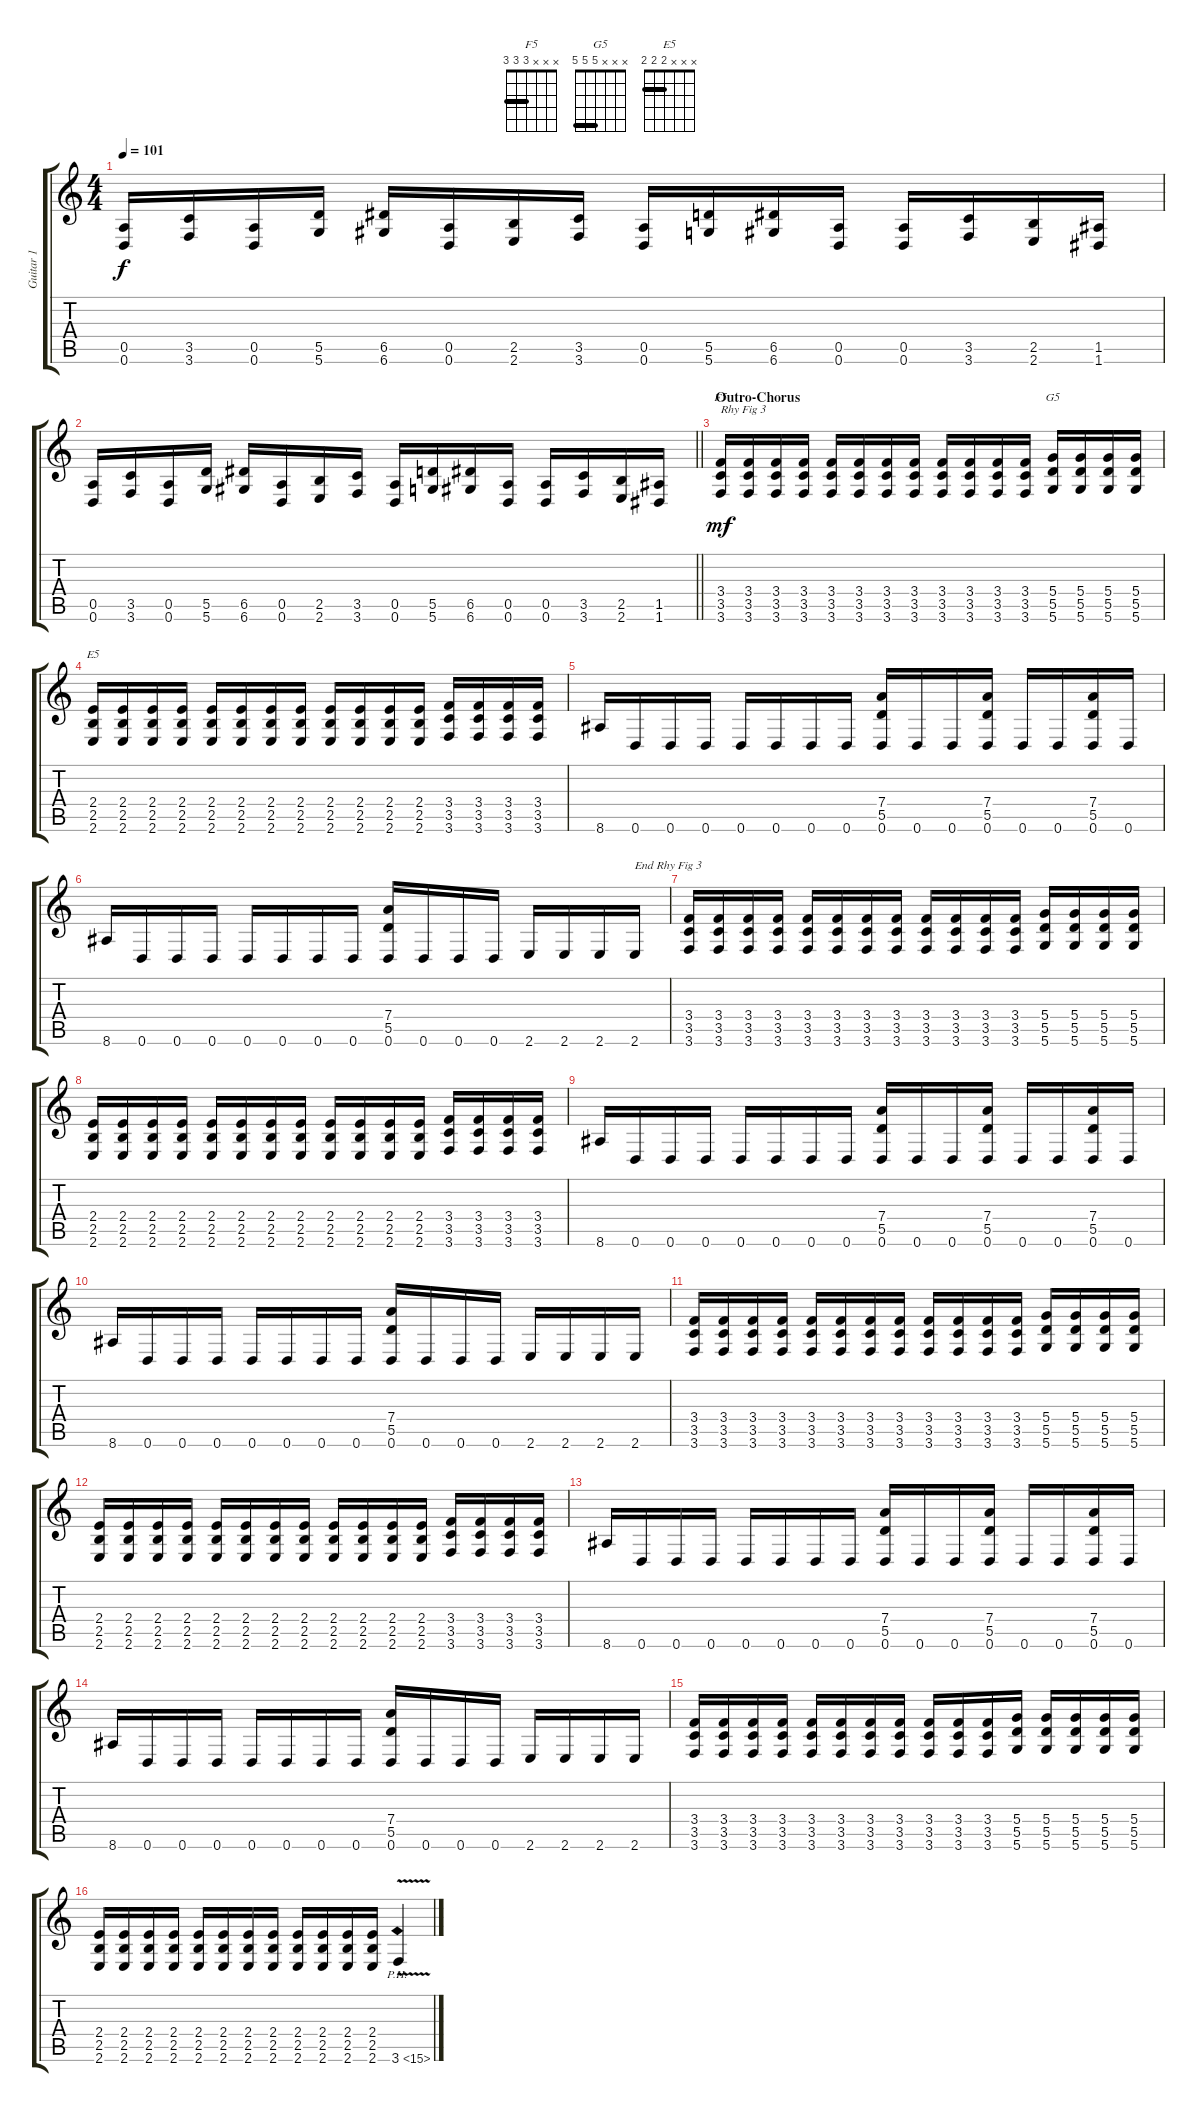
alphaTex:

\track ("Guitar 1" "Guitar 1") {instrument distortionguitar}
\staff {score tabs}
\tuning (E4 B3 G3 D3 A2 D2) {hide}
\chord ("F5" x x x 3 3 3) {barre 3}
\chord ("G5" x x x 5 5 5) {barre 5}
\chord ("E5" x x x 2 2 2) {barre 2}
\ts (4 4)
\tempo 101
\clef g2
\ks c
(0.5 0.6).16{dy f} (3.5 3.6).16 (0.5 0.6).16 (5.5 5.6).16 (6.5 6.6).16 (0.5 0.6).16 (2.5 2.6).16 (3.5 3.6).16 (0.5 0.6).16 (5.5 5.6).16 (6.5 6.6).16 (0.5 0.6).16 (0.5 0.6).16 (3.5 3.6).16 (2.5 2.6).16 (1.5 1.6).16 |
\barLineRight lightlight
(0.5 0.6).16 (3.5 3.6).16 (0.5 0.6).16 (5.5 5.6).16 (6.5 6.6).16 (0.5 0.6).16 (2.5 2.6).16 (3.5 3.6).16 (0.5 0.6).16 (5.5 5.6).16 (6.5 6.6).16 (0.5 0.6).16 (0.5 0.6).16 (3.5 3.6).16 (2.5 2.6).16 (1.5 1.6).16 |
\section ("" "Outro-Chorus")
(3.4 3.5 3.6).16{ch "F5" txt "Rhy Fig 3" dy mf} (3.4 3.5 3.6).16 (3.4 3.5 3.6).16 (3.4 3.5 3.6).16 (3.4 3.5 3.6).16 (3.4 3.5 3.6).16 (3.4 3.5 3.6).16 (3.4 3.5 3.6).16 (3.4 3.5 3.6).16 (3.4 3.5 3.6).16 (3.4 3.5 3.6).16 (3.4 3.5 3.6).16 (5.4 5.5 5.6).16{ch "G5"} (5.4 5.5 5.6).16 (5.4 5.5 5.6).16 (5.4 5.5 5.6).16 |
(2.4 2.5 2.6).16{ch "E5"} (2.4 2.5 2.6).16 (2.4 2.5 2.6).16 (2.4 2.5 2.6).16 (2.4 2.5 2.6).16 (2.4 2.5 2.6).16 (2.4 2.5 2.6).16 (2.4 2.5 2.6).16 (2.4 2.5 2.6).16 (2.4 2.5 2.6).16 (2.4 2.5 2.6).16 (2.4 2.5 2.6).16 (3.4 3.5 3.6).16 (3.4 3.5 3.6).16 (3.4 3.5 3.6).16 (3.4 3.5 3.6).16 |
8.6.16 0.6.16 0.6.16 0.6.16 0.6.16 0.6.16 0.6.16 0.6.16 (7.4 5.5 0.6).16 0.6.16 0.6.16 (7.4 5.5 0.6).16 0.6.16 0.6.16 (7.4 5.5 0.6).16 0.6.16 |
8.6.16 0.6.16 0.6.16 0.6.16 0.6.16 0.6.16 0.6.16 0.6.16 (7.4 5.5 0.6).16 0.6.16 0.6.16 0.6.16 2.6.16 2.6.16 2.6.16 2.6.16{txt "End Rhy Fig 3"} |
(3.4 3.5 3.6).16 (3.4 3.5 3.6).16 (3.4 3.5 3.6).16 (3.4 3.5 3.6).16 (3.4 3.5 3.6).16 (3.4 3.5 3.6).16 (3.4 3.5 3.6).16 (3.4 3.5 3.6).16 (3.4 3.5 3.6).16 (3.4 3.5 3.6).16 (3.4 3.5 3.6).16 (3.4 3.5 3.6).16 (5.4 5.5 5.6).16 (5.4 5.5 5.6).16 (5.4 5.5 5.6).16 (5.4 5.5 5.6).16 |
(2.4 2.5 2.6).16 (2.4 2.5 2.6).16 (2.4 2.5 2.6).16 (2.4 2.5 2.6).16 (2.4 2.5 2.6).16 (2.4 2.5 2.6).16 (2.4 2.5 2.6).16 (2.4 2.5 2.6).16 (2.4 2.5 2.6).16 (2.4 2.5 2.6).16 (2.4 2.5 2.6).16 (2.4 2.5 2.6).16 (3.4 3.5 3.6).16 (3.4 3.5 3.6).16 (3.4 3.5 3.6).16 (3.4 3.5 3.6).16 |
8.6.16 0.6.16 0.6.16 0.6.16 0.6.16 0.6.16 0.6.16 0.6.16 (7.4 5.5 0.6).16 0.6.16 0.6.16 (7.4 5.5 0.6).16 0.6.16 0.6.16 (7.4 5.5 0.6).16 0.6.16 |
8.6.16 0.6.16 0.6.16 0.6.16 0.6.16 0.6.16 0.6.16 0.6.16 (7.4 5.5 0.6).16 0.6.16 0.6.16 0.6.16 2.6.16 2.6.16 2.6.16 2.6.16 |
(3.4 3.5 3.6).16 (3.4 3.5 3.6).16 (3.4 3.5 3.6).16 (3.4 3.5 3.6).16 (3.4 3.5 3.6).16 (3.4 3.5 3.6).16 (3.4 3.5 3.6).16 (3.4 3.5 3.6).16 (3.4 3.5 3.6).16 (3.4 3.5 3.6).16 (3.4 3.5 3.6).16 (3.4 3.5 3.6).16 (5.4 5.5 5.6).16 (5.4 5.5 5.6).16 (5.4 5.5 5.6).16 (5.4 5.5 5.6).16 |
(2.4 2.5 2.6).16 (2.4 2.5 2.6).16 (2.4 2.5 2.6).16 (2.4 2.5 2.6).16 (2.4 2.5 2.6).16 (2.4 2.5 2.6).16 (2.4 2.5 2.6).16 (2.4 2.5 2.6).16 (2.4 2.5 2.6).16 (2.4 2.5 2.6).16 (2.4 2.5 2.6).16 (2.4 2.5 2.6).16 (3.4 3.5 3.6).16 (3.4 3.5 3.6).16 (3.4 3.5 3.6).16 (3.4 3.5 3.6).16 |
8.6.16 0.6.16 0.6.16 0.6.16 0.6.16 0.6.16 0.6.16 0.6.16 (7.4 5.5 0.6).16 0.6.16 0.6.16 (7.4 5.5 0.6).16 0.6.16 0.6.16 (7.4 5.5 0.6).16 0.6.16 |
8.6.16 0.6.16 0.6.16 0.6.16 0.6.16 0.6.16 0.6.16 0.6.16 (7.4 5.5 0.6).16 0.6.16 0.6.16 0.6.16 2.6.16 2.6.16 2.6.16 2.6.16 |
(3.4 3.5 3.6).16 (3.4 3.5 3.6).16 (3.4 3.5 3.6).16 (3.4 3.5 3.6).16 (3.4 3.5 3.6).16 (3.4 3.5 3.6).16 (3.4 3.5 3.6).16 (3.4 3.5 3.6).16 (3.4 3.5 3.6).16 (3.4 3.5 3.6).16 (3.4 3.5 3.6).16 (5.4 5.5 5.6).16 (5.4 5.5 5.6).16 (5.4 5.5 5.6).16 (5.4 5.5 5.6).16 (5.4 5.5 5.6).16 |
(2.4 2.5 2.6).16 (2.4 2.5 2.6).16 (2.4 2.5 2.6).16 (2.4 2.5 2.6).16 (2.4 2.5 2.6).16 (2.4 2.5 2.6).16 (2.4 2.5 2.6).16 (2.4 2.5 2.6).16 (2.4 2.5 2.6).16 (2.4 2.5 2.6).16 (2.4 2.5 2.6).16 (2.4 2.5 2.6).16 3.6{ph 12 v}.4
